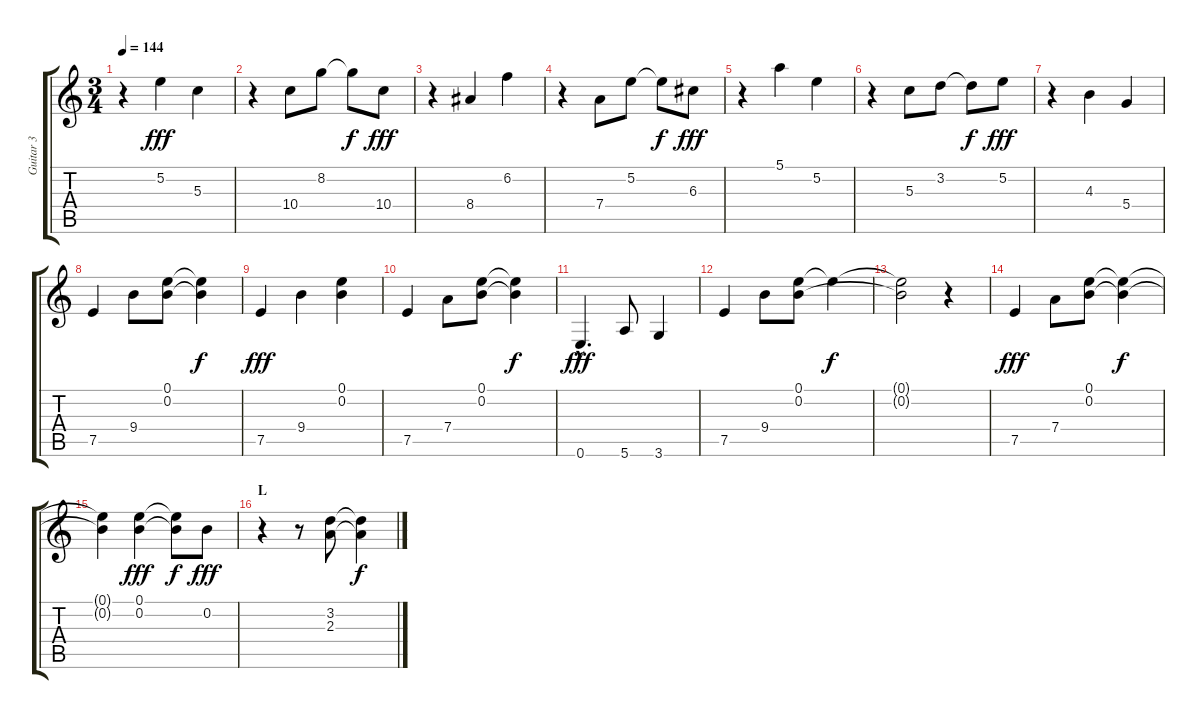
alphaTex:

\track ("Guitar 3" "Guitar 3") {instrument distortionguitar}
\staff {score tabs}
\tuning (E4 B3 G3 D3 A2 E2) {hide}
\ts (3 4)
\tempo 144
\clef g2
\ks c
r.4{dy fff} 5.2.4 5.3.4 |
r.4 10.4.8 8.2.8 8.2{t}.8{dy f} 10.4.8{dy fff} |
r.4 8.4.4 6.2.4 |
r.4 7.4.8 5.2.8 5.2{t}.8{dy f} 6.3.8{dy fff} |
r.4 5.1.4 5.2.4 |
r.4 5.3.8 3.2.8 3.2{t}.8{dy f} 5.2.8{dy fff} |
r.4 4.3.4 5.4.4 |
7.5.4 9.4.8 (0.1 0.2).8 (0.1{t} 0.2{t}).4{dy f} |
7.5.4{dy fff} 9.4.4 (0.1 0.2).4 |
7.5.4 7.4.8 (0.1 0.2).8 (0.1{t} 0.2{t}).4{dy f} |
0.6{hac}.4{d dy fff} 5.6.8 3.6.4 |
7.5.4 9.4.8 (0.1 0.2).8 0.1{t}.4{dy f} |
(0.1{t} 0.2{t}).2 r.4 |
7.5.4{dy fff} 7.4.8 (0.1 0.2).8 (0.1{t} 0.2{t}).4{dy f} |
(0.1{t} 0.2{t}).4 (0.1 0.2).4{dy fff} (0.1{t} 0.2{t}).8{dy f} 0.2.8{dy fff} |
\section ("" "L")
r.4 r.8 (3.2 2.3).8 (3.2{t} 2.3{t}).4{dy f}
